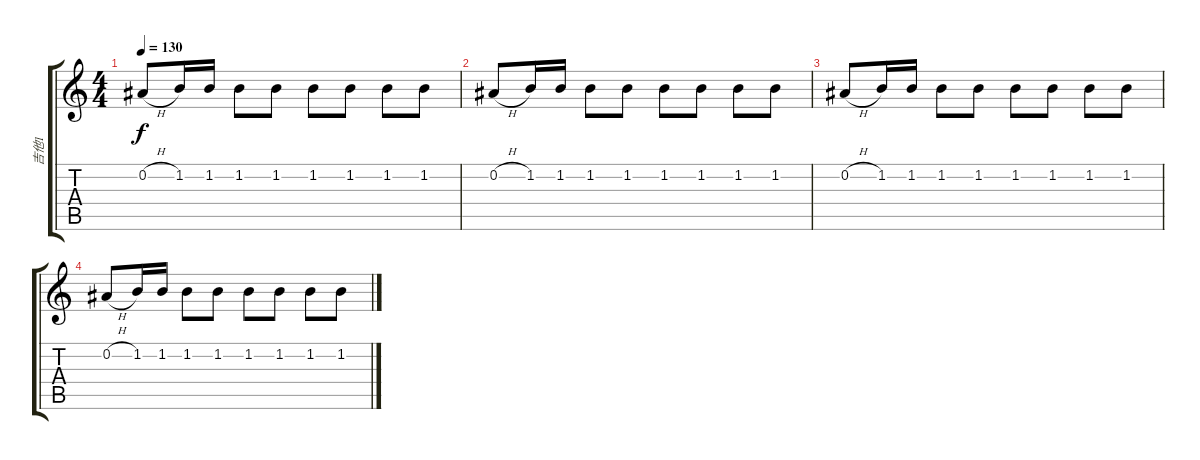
\track ("吉他1" "吉他1") {instrument distortionguitar}
\staff {score tabs}
\tuning (Eb4 Bb3 Gb3 Db3 Ab2 Eb2) {hide}
\ts (4 4)
\tempo 130
\clef g2
\ks c
0.2{h}.8{dy f} 1.2.16 1.2.16 1.2.8 1.2.8 1.2.8 1.2.8 1.2.8 1.2.8 |
0.2{h}.8 1.2.16 1.2.16 1.2.8 1.2.8 1.2.8 1.2.8 1.2.8 1.2.8 |
0.2{h}.8 1.2.16 1.2.16 1.2.8 1.2.8 1.2.8 1.2.8 1.2.8 1.2.8 |
0.2{h}.8 1.2.16 1.2.16 1.2.8 1.2.8 1.2.8 1.2.8 1.2.8 1.2.8
